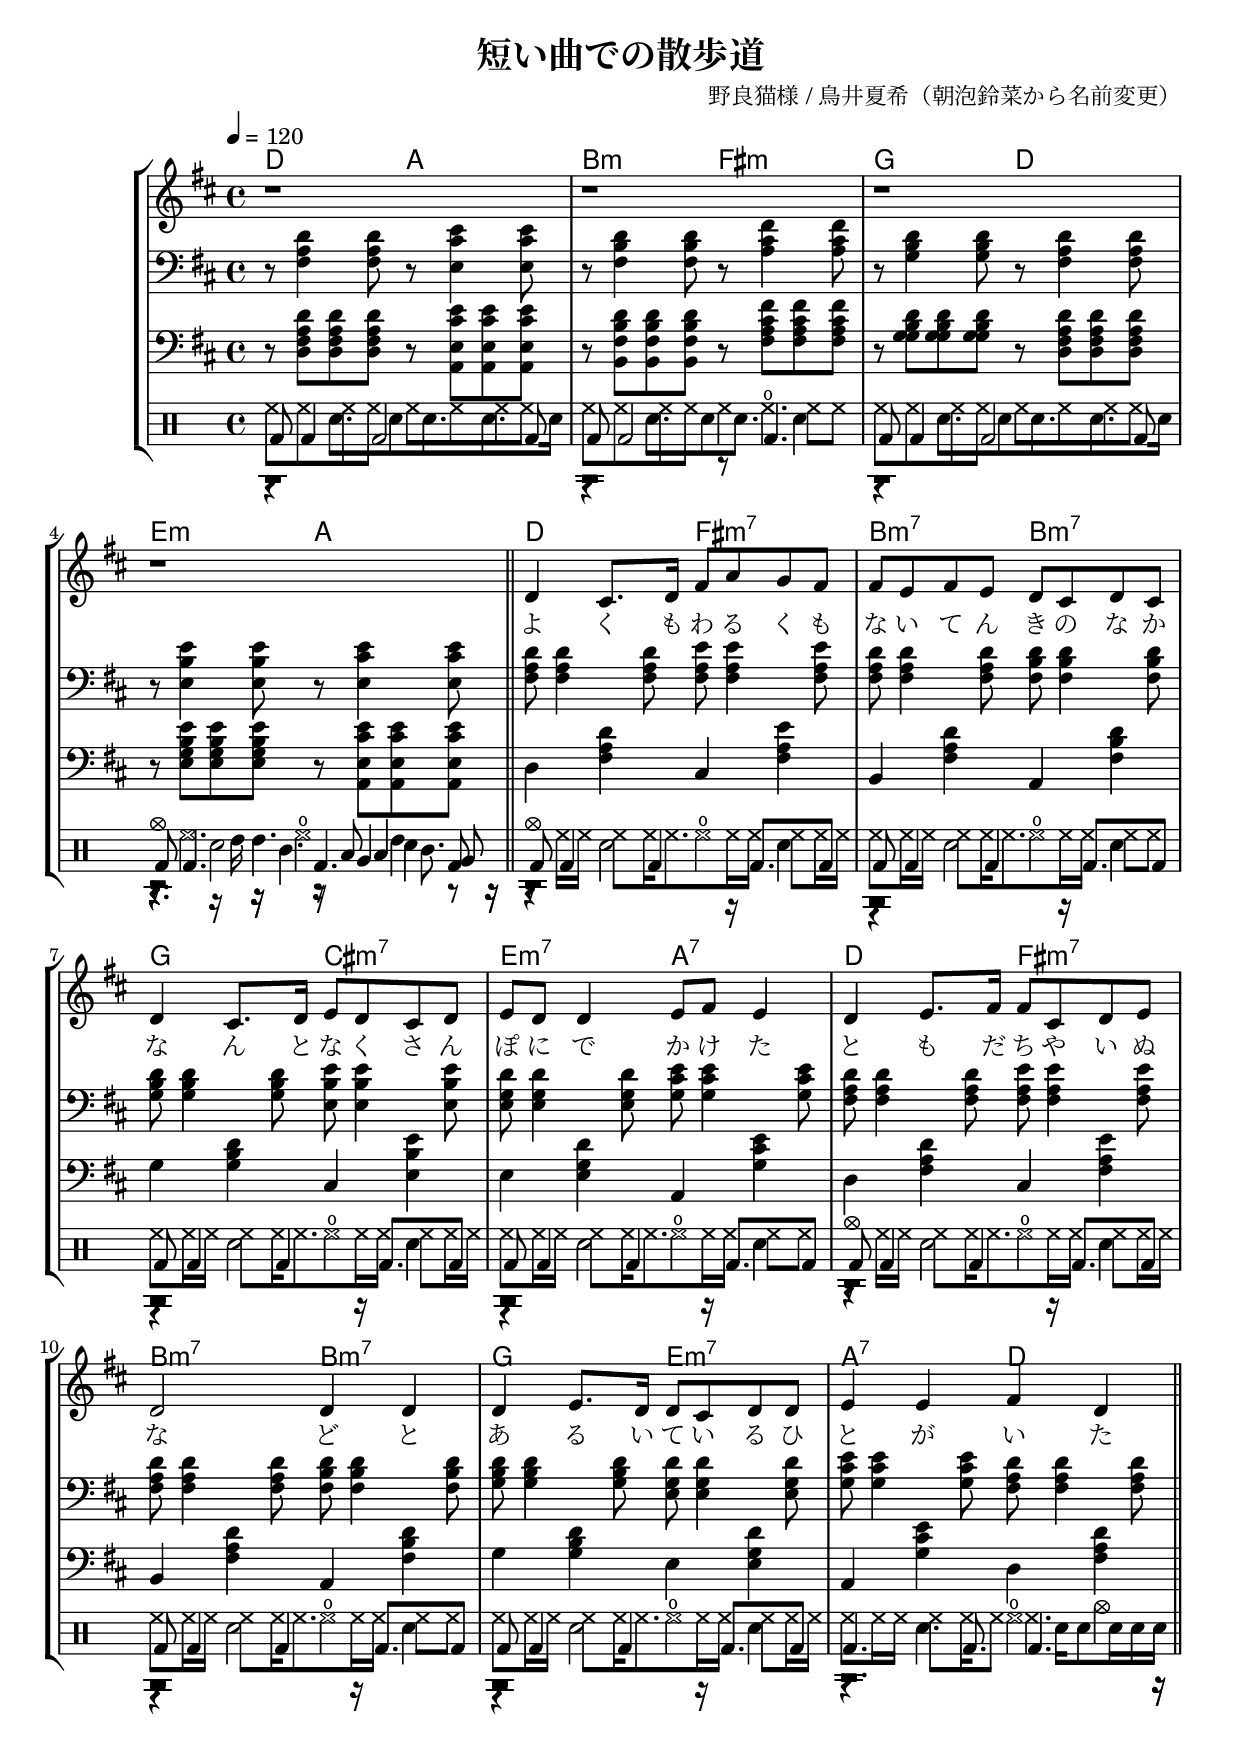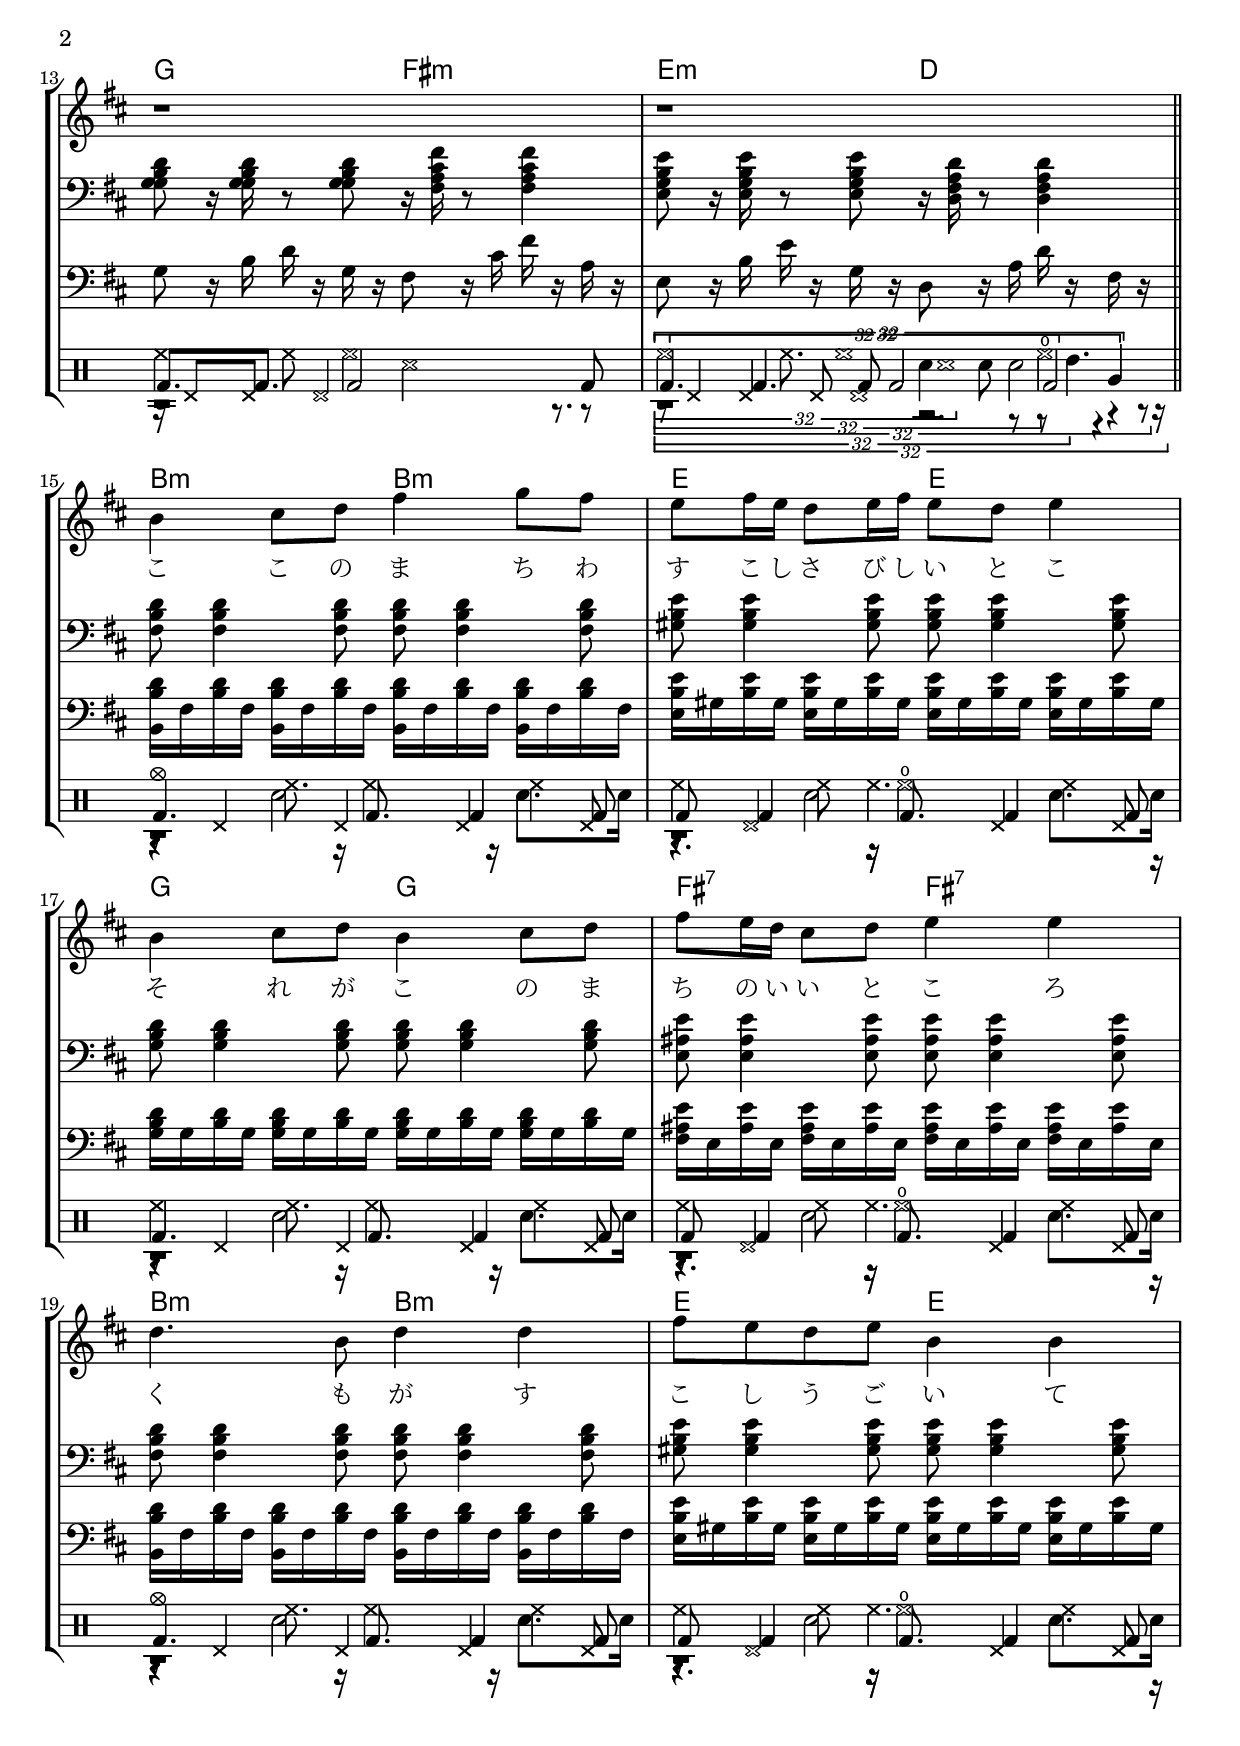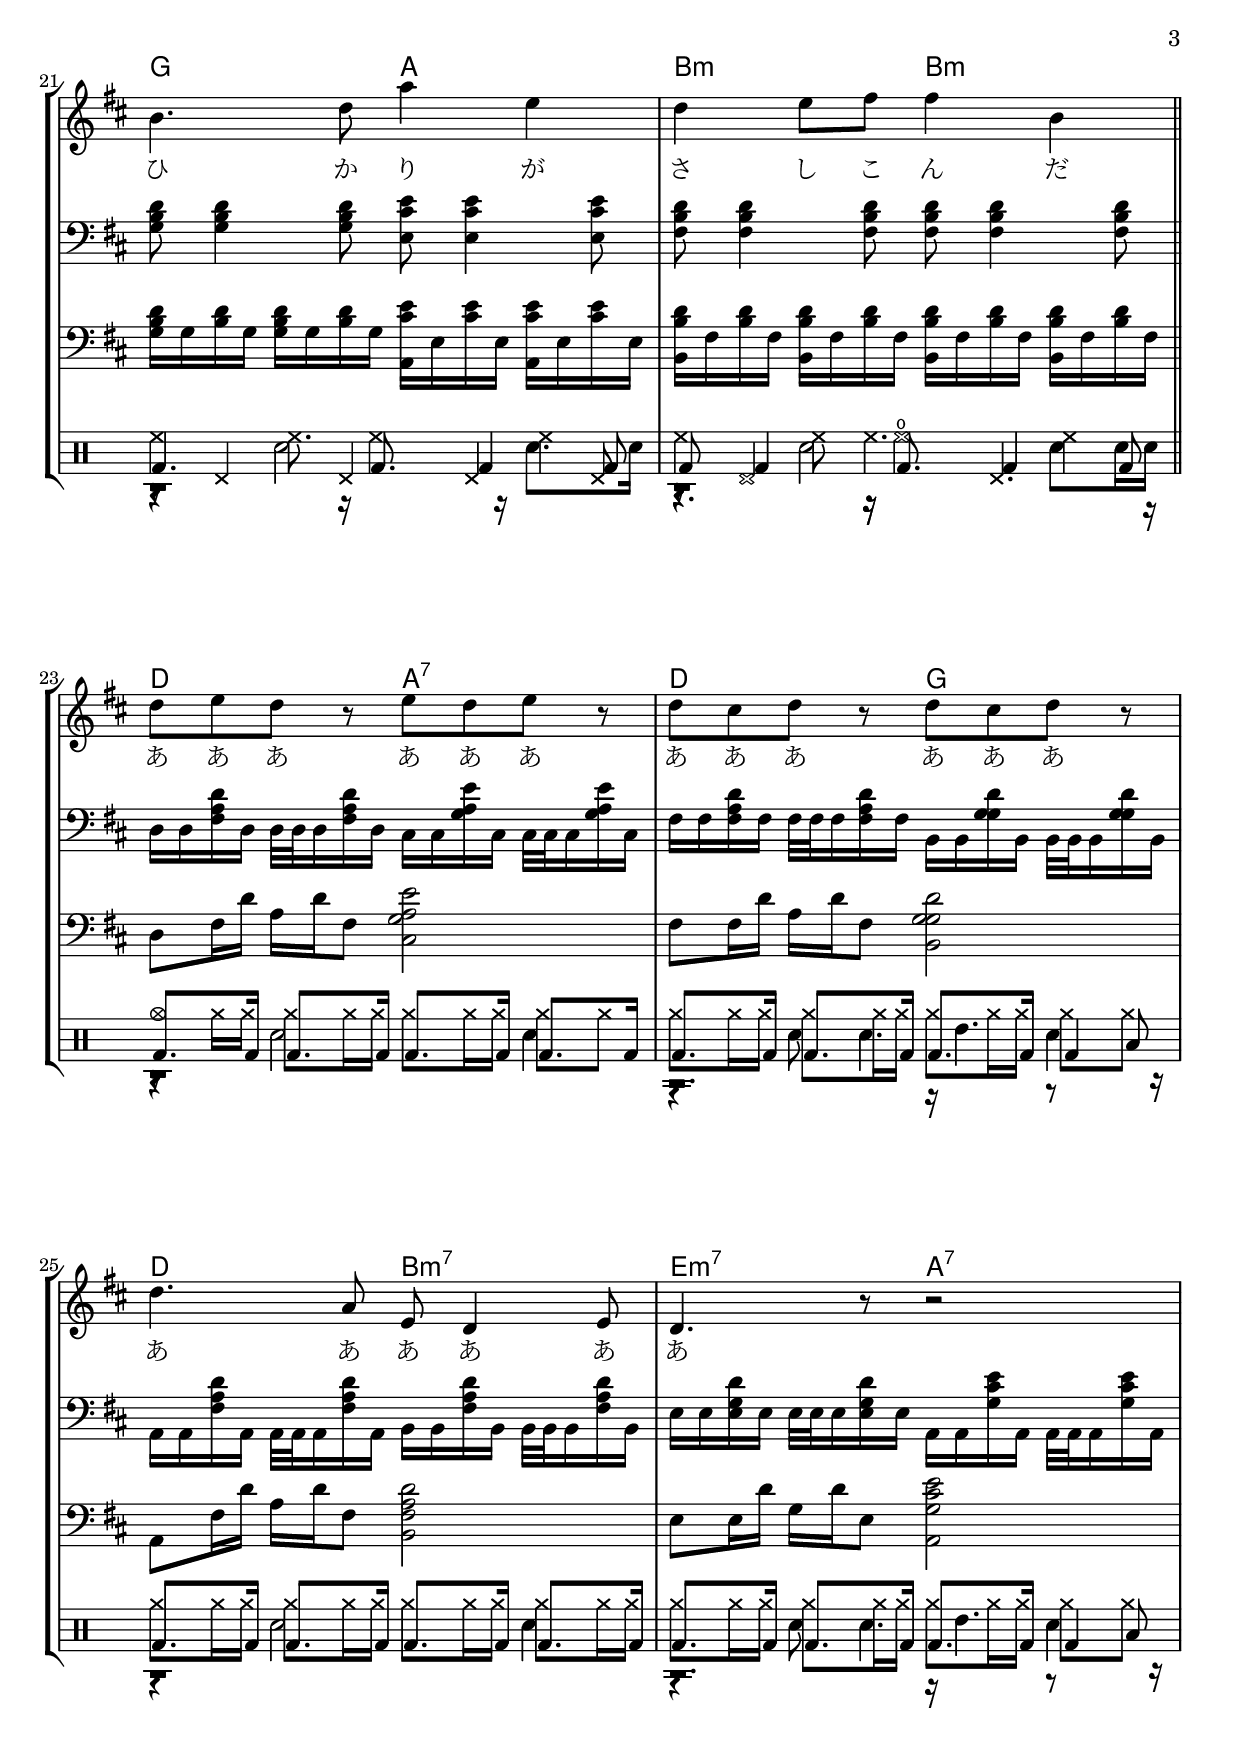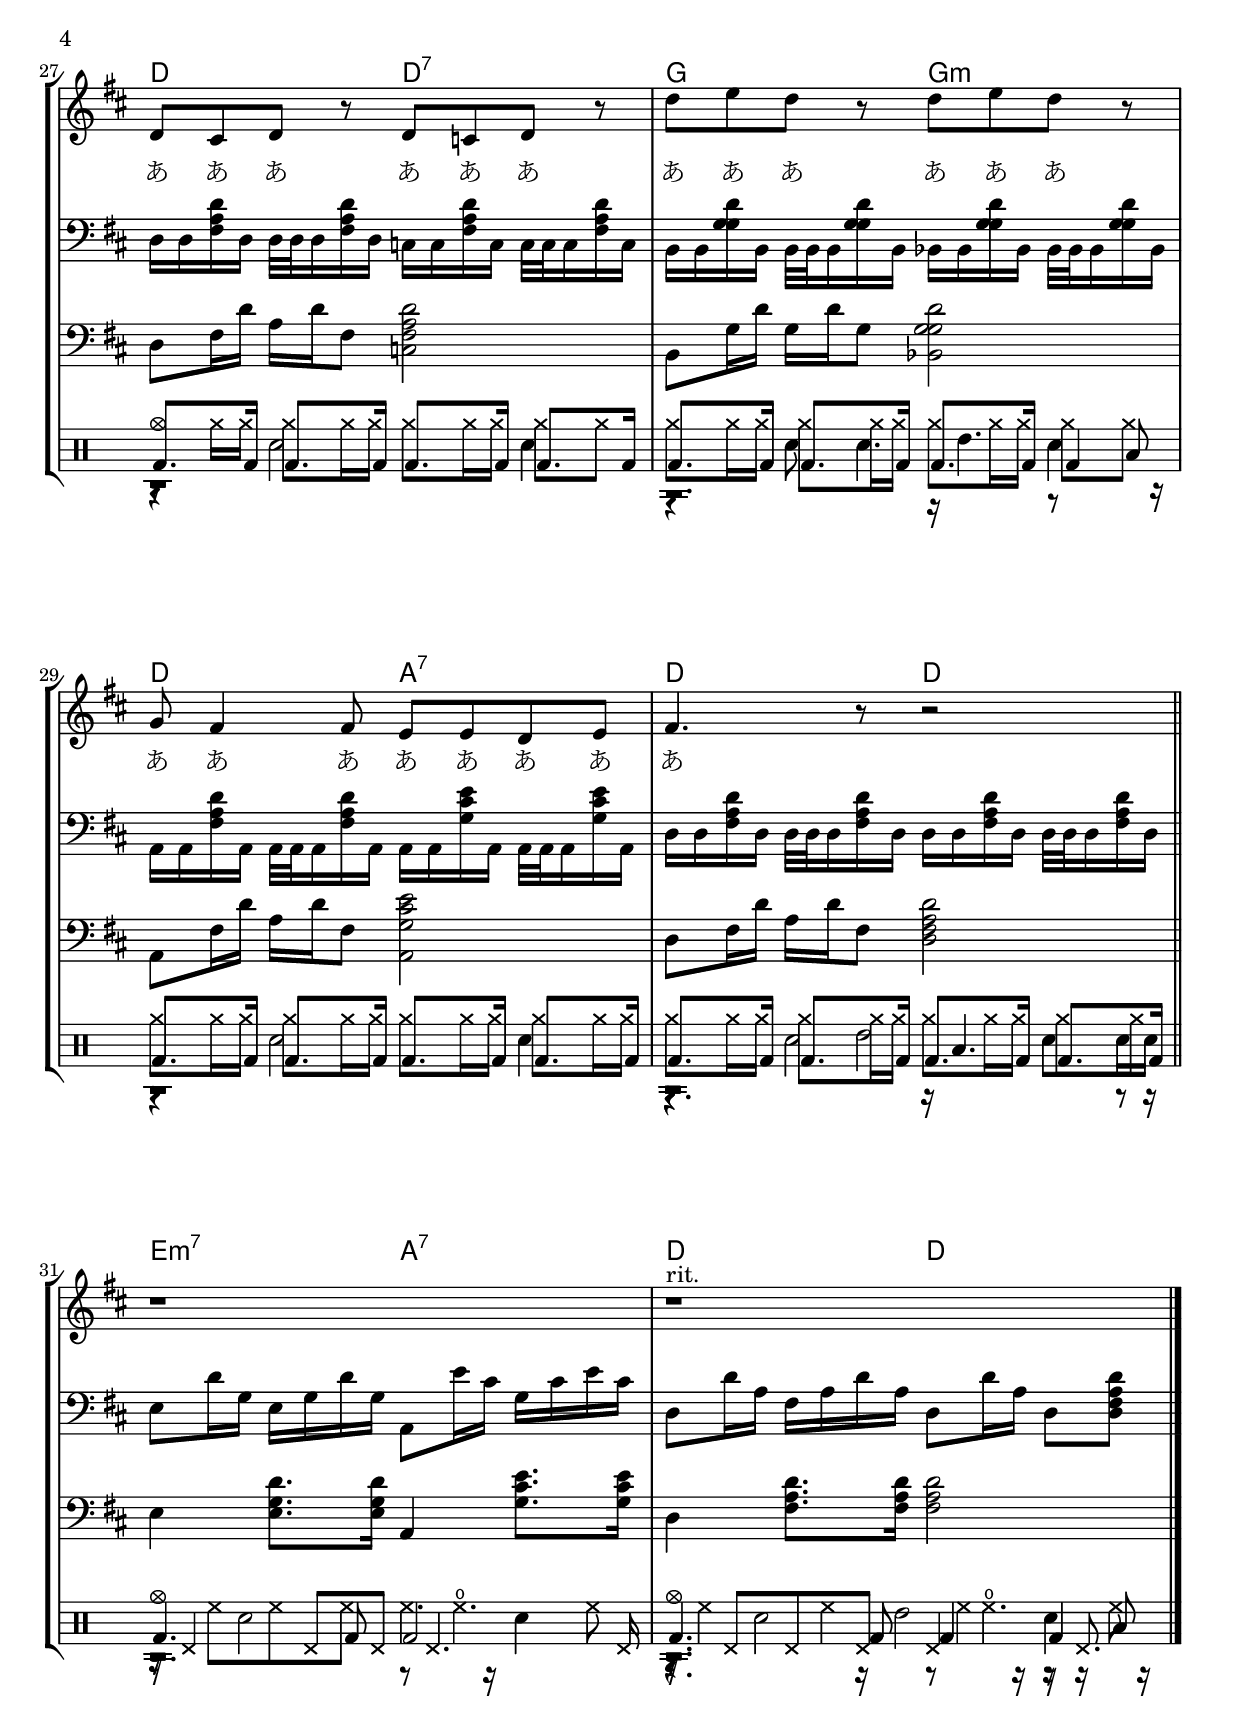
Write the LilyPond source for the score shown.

\version "2.12.1"

\header {
	title = \markup {短い曲での散歩道}
	composer = \markup \center-column {"野良猫様 / 鳥井夏希（朝泡鈴菜から名前変更）"}
}

harmony = \chordmode {
	d2 a b:m fis:m g d e:m a 

	d fis:min7 b:min7 b:min7 g cis:min7 e:min7 a:7 d fis:min7 b:min7 b:min7 g e:min7 a:7 d 

	g fis:m e:m d 

	b:m b:m e e g g fis:7 fis:7 b:m b:m e e g a b:m b:m 

	d a:7 d g d b:min7 e:min7 a:7 d d:7 g g:m d a:7 d d 

	e:min7 a:7 d d 
}

melody = {
	\key d \major
	\tempo 4 = 120
	r1 | r1 | r1 | r1   
	\set Staff.midiInstrument = #"mmi0.42"
	 d'4  cis'8.  d'16  fis'8  a'8  g'8  fis'8 
	fis'8  e'8  fis'8  e'8  d'8  cis'8  d'8  cis'8 
	d'4  cis'8.  d'16  e'8  d'8  cis'8  d'8 
	e'8  d'8  d'4  e'8  fis'8  e'4 
	d'4  e'8.  fis'16  fis'8  cis'8  d'8  e'8 
	d'2  d'4  d'4 
	d'4  e'8.  d'16  d'8  cis'8  d'8  d'8 
	e'4  e'4  fis'4  d'4
	r1 | r1   
	\set Staff.midiInstrument = #"mmi0.42"
	 b'4  cis''8  d''8  fis''4  g''8  fis''8 
	e''8  fis''16  e''16  d''8  e''16  fis''16  e''8  d''8  e''4 
	b'4  cis''8  d''8  b'4  cis''8  d''8 
	fis''8  e''16  d''16  cis''8  d''8  e''4  e''4 
	d''4.  b'8  d''4  d''4 
	fis''8  e''8  d''8  e''8  b'4  b'4 
	b'4.  d''8  a''4  e''4 
	d''4  e''8  fis''8  fis''4  b'4
	\set Staff.midiInstrument = #"Recorder"
	 d''8  e''8  d''8  r8  e''8  d''8  e''8  r8 
	d''8  cis''8  d''8  r8  d''8  cis''8  d''8  r8 
	d''4.  a'8  e'8  d'4  e'8 
	d'4.  r8  r2 
	d'8  cis'8  d'8  r8  d'8  c'8  d'8  r8 
	d''8  e''8  d''8  r8  d''8  e''8  d''8  r8 
	g'8  fis'4  fis'8  e'8  e'8  d'8  e'8 
	fis'4.  r8  r2
	r1 | r1^"rit." \bar "|."
}

words = \lyricmode {
	
	よ  く  も  わ  る  く  も  な  い  て  ん  き  の  な  か  な  ん  と  な  く  さ  ん  ぽ  に  で  か  け  た  と  も  だ  ち  や  い  ぬ  な  ど  と  あ  る  い  て  い  る  ひ  と  が  い  た  
	
	こ  こ  の  ま  ち  わ  す  こ  し  さ  び  し  い  と  こ  そ  れ  が  こ  の  ま  ち  の  い  い  と  こ  ろ  く  も  が  す  こ  し  う  ご  い  て  ひ  か  り  が  さ  し  こ  ん  だ  
	あ  あ  あ  あ  あ  あ  あ  あ  あ  あ  あ  あ  あ  あ  あ  あ  あ  あ  あ  あ  あ  あ  あ  あ  あ  あ  あ  あ  あ  あ  あ  あ  あ  あ  あ  あ  あ  あ  
	
}

tempochange = {
	\tempo 4 = 120
	r1 | r1 | r1 | r1 \bar "||"
	\tempo 4 = 120
	r1 | r1 | r1 | r1 | r1 | r1 | r1 | r1 \bar "||"
	\tempo 4 = 120
	r1 | r1 \bar "||"
	\tempo 4 = 120
	r1 | r1 | r1 | r1 | r1 | r1 | r1 | r1 \bar "||"
	\tempo 4 = 120
	r1 | r1 | r1 | r1 | r1 | r1 | r1 | r1 \bar "||"
	\tempo 4 = 120
	r1 | \tempo 4 = 90 r2 \tempo 4 = 80 r2 \bar "|."
}

mainacc = {
	\clef bass
	\set Staff.midiInstrument = #"Electric Piano 1"
	\key d \major
	\tempo 4 = 120
	r8 <fis a d'>4 <fis a d'>8
	r8 <e cis' e'>4 <e cis' e'>8
	r8 <fis b d'>4 <fis b d'>8
	r8 <a cis' fis'>4 <a cis' fis'>8
	r8 <g b d'>4 <g b d'>8
	r8 <fis a d'>4 <fis a d'>8
	r8 <e b e'>4 <e b e'>8
	r8 <e cis' e'>4 <e cis' e'>8
	\bar "||"

	\set Staff.midiInstrument = #"Electric Grand"
	<fis a d'>8 <fis a d'>4 <fis a d'>8
	<fis a e'>8 <fis a e'>4 <fis a e'>8
	<fis a d'>8 <fis a d'>4 <fis a d'>8
	<fis b d'>8 <fis b d'>4 <fis b d'>8
	<g b d'>8 <g b d'>4 <g b d'>8
	<e b e'>8 <e b e'>4 <e b e'>8
	<e g d'>8 <e g d'>4 <e g d'>8
	<g cis' e'>8 <g cis' e'>4 <g cis' e'>8
	<fis a d'>8 <fis a d'>4 <fis a d'>8
	<fis a e'>8 <fis a e'>4 <fis a e'>8
	<fis a d'>8 <fis a d'>4 <fis a d'>8
	<fis b d'>8 <fis b d'>4 <fis b d'>8
	<g b d'>8 <g b d'>4 <g b d'>8
	<e g d'>8 <e g d'>4 <e g d'>8
	<g cis' e'>8 <g cis' e'>4 <g cis' e'>8
	<fis a d'>8 <fis a d'>4 <fis a d'>8
	\bar "||"

	\set Staff.midiInstrument = #"Bright Acoustic"
	<g g b d'>8 r16 <g g b d'>16 r8     <g g b d'>8
	r16 <fis a cis' fis'>16 r8     <fis a cis' fis'>4
	<e g b e'>8 r16 <e g b e'>16 r8     <e g b e'>8
	r16 <d fis a d'>16 r8     <d fis a d'>4
	\bar "||"

	\set Staff.midiInstrument = #"Electric Grand"
	<fis b d'>8 <fis b d'>4 <fis b d'>8
	<fis b d'>8 <fis b d'>4 <fis b d'>8
	<gis b e'>8 <gis b e'>4 <gis b e'>8
	<gis b e'>8 <gis b e'>4 <gis b e'>8
	<g b d'>8 <g b d'>4 <g b d'>8
	<g b d'>8 <g b d'>4 <g b d'>8
	<e ais e'>8 <e ais e'>4 <e ais e'>8
	<e ais e'>8 <e ais e'>4 <e ais e'>8
	<fis b d'>8 <fis b d'>4 <fis b d'>8
	<fis b d'>8 <fis b d'>4 <fis b d'>8
	<gis b e'>8 <gis b e'>4 <gis b e'>8
	<gis b e'>8 <gis b e'>4 <gis b e'>8
	<g b d'>8 <g b d'>4 <g b d'>8
	<e cis' e'>8 <e cis' e'>4 <e cis' e'>8
	<fis b d'>8 <fis b d'>4 <fis b d'>8
	<fis b d'>8 <fis b d'>4 <fis b d'>8
	\bar "||"

	\set Staff.midiInstrument = #"Electric Grand"
	d16 d16 <fis a d'>16 d16   d32 d32 d16 <fis a d'>16 d16
	cis16 cis16 <g a e'>16 cis16   cis32 cis32 cis16 <g a e'>16 cis16
	fis16 fis16 <fis a d'>16 fis16   fis32 fis32 fis16 <fis a d'>16 fis16
	b,16 b,16 <g g d'>16 b,16   b,32 b,32 b,16 <g g d'>16 b,16
	a,16 a,16 <fis a d'>16 a,16   a,32 a,32 a,16 <fis a d'>16 a,16
	b,16 b,16 <fis a d'>16 b,16   b,32 b,32 b,16 <fis a d'>16 b,16
	e16 e16 <e g d'>16 e16   e32 e32 e16 <e g d'>16 e16
	a,16 a,16 <g cis' e'>16 a,16   a,32 a,32 a,16 <g cis' e'>16 a,16
	d16 d16 <fis a d'>16 d16   d32 d32 d16 <fis a d'>16 d16
	c16 c16 <fis a d'>16 c16   c32 c32 c16 <fis a d'>16 c16
	b,16 b,16 <g g d'>16 b,16   b,32 b,32 b,16 <g g d'>16 b,16
	bes,16 bes,16 <g g d'>16 bes,16   bes,32 bes,32 bes,16 <g g d'>16 bes,16
	a,16 a,16 <fis a d'>16 a,16   a,32 a,32 a,16 <fis a d'>16 a,16
	a,16 a,16 <g cis' e'>16 a,16   a,32 a,32 a,16 <g cis' e'>16 a,16
	d16 d16 <fis a d'>16 d16   d32 d32 d16 <fis a d'>16 d16
	d16 d16 <fis a d'>16 d16   d32 d32 d16 <fis a d'>16 d16
	\bar "||"

	\set Staff.midiInstrument = #"Electric Grand"
	e8 d'16 g16   e16 g16 d'16 g16
	a,8 e'16 cis'16   g16 cis'16 e'16 cis'16
	d8 d'16 a16   fis16 a16 d'16 a16
	d8 d'16 a16 d8 <d fis a d'>8
	\bar "|."
}

subacc = {
	\clef bass
	\set Staff.midiInstrument = #"Whistle"
	\key d \major
	\tempo 4 = 120
	r8 <d fis a d'>8 <d fis a d'>8 <d fis a d'>8
	r8 <a, e cis' e'>8 <a, e cis' e'>8 <a, e cis' e'>8
	r8 <b, fis b d'>8 <b, fis b d'>8 <b, fis b d'>8
	r8 <fis a cis' fis'>8 <fis a cis' fis'>8 <fis a cis' fis'>8
	r8 <g g b d'>8 <g g b d'>8 <g g b d'>8
	r8 <d fis a d'>8 <d fis a d'>8 <d fis a d'>8
	r8 <g e b e'>8 <g e b e'>8 <g e b e'>8
	r8 <a, e cis' e'>8 <a, e cis' e'>8 <a, e cis' e'>8
	\bar "||"

	\set Staff.midiInstrument = #"Clav"
	d4 <fis a d'>4
	cis4 <fis a e'>4
	b,4 <fis a d'>4
	a,4 <fis b d'>4
	g4 <g b d'>4
	cis4 <e b e'>4
	e4 <e g d'>4
	a,4 <g cis' e'>4
	d4 <fis a d'>4
	cis4 <fis a e'>4
	b,4 <fis a d'>4
	a,4 <fis b d'>4
	g4 <g b d'>4
	e4 <e g d'>4
	a,4 <g cis' e'>4
	d4 <fis a d'>4
	\bar "||"

	\set Staff.midiInstrument = #"Electric Piano 1"
	g8r16b16d'16r16g16r16
	fis8r16cis'16fis'16r16a16r16
	e8r16b16e'16r16g16r16
	d8r16a16d'16r16fis16r16
	\bar "||"

	\set Staff.midiInstrument = #"Harmonica"
	<b, b d'>16 fis16 <b d'>16 fis16   <b, b d'>16 fis16 <b d'>16 fis16
	<b, b d'>16 fis16 <b d'>16 fis16   <b, b d'>16 fis16 <b d'>16 fis16
	<e b e'>16 gis16 <b e'>16 gis16   <e b e'>16 gis16 <b e'>16 gis16
	<e b e'>16 gis16 <b e'>16 gis16   <e b e'>16 gis16 <b e'>16 gis16
	<g b d'>16 g16 <b d'>16 g16   <g b d'>16 g16 <b d'>16 g16
	<g b d'>16 g16 <b d'>16 g16   <g b d'>16 g16 <b d'>16 g16
	<fis ais e'>16 e16 <ais e'>16 e16   <fis ais e'>16 e16 <ais e'>16 e16
	<fis ais e'>16 e16 <ais e'>16 e16   <fis ais e'>16 e16 <ais e'>16 e16
	<b, b d'>16 fis16 <b d'>16 fis16   <b, b d'>16 fis16 <b d'>16 fis16
	<b, b d'>16 fis16 <b d'>16 fis16   <b, b d'>16 fis16 <b d'>16 fis16
	<e b e'>16 gis16 <b e'>16 gis16   <e b e'>16 gis16 <b e'>16 gis16
	<e b e'>16 gis16 <b e'>16 gis16   <e b e'>16 gis16 <b e'>16 gis16
	<g b d'>16 g16 <b d'>16 g16   <g b d'>16 g16 <b d'>16 g16
	<a, cis' e'>16 e16 <cis' e'>16 e16   <a, cis' e'>16 e16 <cis' e'>16 e16
	<b, b d'>16 fis16 <b d'>16 fis16   <b, b d'>16 fis16 <b d'>16 fis16
	<b, b d'>16 fis16 <b d'>16 fis16   <b, b d'>16 fis16 <b d'>16 fis16
	\bar "||"

	\set Staff.midiInstrument = #"Marimba"
	d8 fis16 d' a d' fis8
	<cis g a e'>2
	fis8 fis16 d' a d' fis8
	<b, g g d'>2
	a,8 fis16 d' a d' fis8
	<b, fis a d'>2
	e8 e16 d' g d' e8
	<a, g cis' e'>2
	d8 fis16 d' a d' fis8
	<c fis a d'>2
	b,8 g16 d' g d' g8
	<bes, g g d'>2
	a,8 fis16 d' a d' fis8
	<a, g cis' e'>2
	d8 fis16 d' a d' fis8
	<d fis a d'>2
	\bar "||"

	\set Staff.midiInstrument = #"Marimba"
	e4 <e g d'>8. <e g d'>16
	a,4 <g cis' e'>8. <g cis' e'>16
	d4 <fis a d'>8. <fis a d'>16
	<fis a d'>2
	\bar "|."
}

percA = {
	\drummode {
	hh8 hh8 hh8 hh8 hh8 hh8 hh8 hh8  |hh8 hh8 hh8 hh8 hh4 hh8 hh8  |hh8 hh8 hh8 hh8 hh8 hh8 hh8 hh8  |r8 hh2. r8  \bar "||"
	r2 hho2  |r2 hho2  |r2 hho2  |r2 hho2  |r2 hho2  |r2 hho2  |r2 hho2  |r2 hho2  \bar "||"
	hh4 hh8 hh2 r8  |\times 16/32{ hh2 hh8. hh1 r4 r16 } \bar "||"
	r4 hh8. hh4 r16 hh4  |hh4 hh8 hh4. hh4  |hh4 hh8. hh4 r16 hh4  |hh4 hh8 hh4. hh4  |r4 hh8. hh4 r16 hh4  |hh4 hh8 hh4. hh4  |hh4 hh8. hh4 r16 hh4  |hh4 hh8 hh4. hh4  \bar "||"
	r8 cymr16 cymr16 cymr8 cymr16 cymr16 cymr8 cymr16 cymr16 cymr8 cymr8  |cymr8 cymr16 cymr16 cymr8 cymr16 cymr16 cymr8 cymr16 cymr16 cymr8 cymr8  |cymr8 cymr16 cymr16 cymr8 cymr16 cymr16 cymr8 cymr16 cymr16 cymr8 cymr16 cymr16  |cymr8 cymr16 cymr16 cymr8 cymr16 cymr16 cymr8 cymr16 cymr16 cymr8 cymr8  |r8 cymr16 cymr16 cymr8 cymr16 cymr16 cymr8 cymr16 cymr16 cymr8 cymr8  |cymr8 cymr16 cymr16 cymr8 cymr16 cymr16 cymr8 cymr16 cymr16 cymr8 cymr8  |cymr8 cymr16 cymr16 cymr8 cymr16 cymr16 cymr8 cymr16 cymr16 cymr8 cymr16 cymr16  |cymr8 cymr16 cymr16 cymr8 cymr16 cymr16 cymr8 cymr16 cymr16 cymr8 cymr8  \bar "||"
	r2 r8 hho4.  |r2 r8 hho4.  \bar "|."
	}
}

percB = {
	\drummode {
	r4 sn8. sn8 sn8. sn8. sn16  |r4 sn8. sn8 sn8. sn4  |r4 sn8. sn8 sn8. sn8. sn16  |r4 sn2 sn4  \bar "||"
	r8 hh16 hh16 hh8 hh16 hh8. hh16 hh16 hh8 hh16 hh16  |hh8 hh16 hh16 hh8 hh16 hh8. hh16 hh16 hh8 hh8  |hh8 hh16 hh16 hh8 hh16 hh8. hh16 hh16 hh8 hh16 hh16  |hh8 hh16 hh16 hh8 hh16 hh8. hh16 hh16 hh8 hh8  |r8 hh16 hh16 hh8 hh16 hh8. hh16 hh16 hh8 hh16 hh16  |hh8 hh16 hh16 hh8 hh16 hh8. hh16 hh16 hh8 hh8  |hh8 hh16 hh16 hh8 hh16 hh8. hh16 hh16 hh8 hh16 hh16  |hh8 hh16 hh16 hh8 hh16 hh8 hh4. r16  \bar "||"
	r16 hhp8 hhp8 hhp2 r8.  |\times 16/32{ r8 hhp4 hhp4 hhp8 hhp1 r4 } \bar "||"
	r8 hhp4 hhp4 hhp4 hhp8  |r8 hhp2 hhp4 hhp8  |r8 hhp4 hhp4 hhp4 hhp8  |r8 hhp2 hhp4 hhp8  |r8 hhp4 hhp4 hhp4 hhp8  |r8 hhp2 hhp4 hhp8  |r8 hhp4 hhp4 hhp4 hhp8  |r8 hhp2 hhp4.  \bar "||"
	r4 sn2 sn4  |r4 sn8 sn4. sn4  |r4 sn2 sn4  |r4 sn8 sn4. sn4  |r4 sn2 sn4  |r4 sn8 sn4. sn4  |r4 sn2 sn4  |r4 sn2 sn8 sn16 sn16  \bar "||"
	r8 hh8 hh8 hh8 hh4. hh8  |r16 hh4 hh4 hh4 r16 hh8  \bar "|."
	}
}

percC = {
	\drummode {
	bd8 bd4 bd2 bd8  |bd8 bd2 bd4.  |bd8 bd4 bd2 bd8  |bd8 bd4. bd4. bd8  \bar "||"
	r4 sn2 sn4  |r4 sn2 sn4  |r4 sn2 sn4  |r4 sn2 sn4  |r4 sn2 sn4  |r4 sn2 sn4  |r4 sn2 sn4  |r4 sn4. sn16 sn8 sn16 sn16 sn16  \bar "||"
	r1  |\times 16/32{ r1 r2 hho2 } \bar "||"
	r4 sn2 sn8. sn16  |r4 sn2 sn8. sn16  |r4 sn2 sn8. sn16  |r4 sn2 sn8. sn16  |r4 sn2 sn8. sn16  |r4 sn2 sn8. sn16  |r4 sn2 sn8. sn16  |r4 sn2 sn8 sn16 sn16  \bar "||"
	bd8. bd16 bd8. bd16 bd8. bd16 bd8. bd16  |bd8. bd16 bd8. bd16 bd8. bd16 bd4  |bd8. bd16 bd8. bd16 bd8. bd16 bd8. bd16  |bd8. bd16 bd8. bd16 bd8. bd16 bd4  |bd8. bd16 bd8. bd16 bd8. bd16 bd8. bd16  |bd8. bd16 bd8. bd16 bd8. bd16 bd4  |bd8. bd16 bd8. bd16 bd8. bd16 bd8. bd16  |bd8. bd16 bd8. bd16 bd8. bd16 bd8. bd16  \bar "||"
	r16 hhp4 hhp8 hhp8 hhp4. hhp16  |r8 hhp8 hhp8 hhp8 hhp4 r16 hhp8.  \bar "|."
	}
}

percD = {
	\drummode {
	r1  |r2 r8 hho4.  |r1  |r4. r16 hho2 r16  \bar "||"
	bd8 bd4 bd4 r16 bd8. bd8  |bd8 bd4 bd4 r16 bd8. bd8  |bd8 bd4 bd4 r16 bd8. bd8  |bd8 bd4 bd4 r16 bd8. bd8  |bd8 bd4 bd4 r16 bd8. bd8  |bd8 bd4 bd4 r16 bd8. bd8  |bd8 bd4 bd4 r16 bd8. bd8  |bd4. bd8. bd4. r16  \bar "||"
	bd8. bd8. bd2 bd8  |\times 16/32{ bd4. bd4. bd8 bd2 r8 bd2 } \bar "||"
	bd4. r16 bd8. bd4 bd8  |bd8 bd4 r16 bd8. bd4 bd8  |bd4. r16 bd8. bd4 bd8  |bd8 bd4 r16 bd8. bd4 bd8  |bd4. r16 bd8. bd4 bd8  |bd8 bd4 r16 bd8. bd4 bd8  |bd4. r16 bd8. bd4 bd8  |bd8 bd4 r16 bd8. bd4 bd8  \bar "||"
	r1  |r2 r16 tommh4. r16  |r1  |r2 r16 tommh4. r16  |r1  |r2 r16 tommh4. r16  |r1  |r4. tommh2 r8  \bar "||"
	r8. sn2 r16 sn4  |r8. sn2 r16 sn4  \bar "|."
	}
}

percE = {
	\drummode {
	r1 |r1 |r1 |cymc1  \bar "||"
	cymc1  |r1 |r1 |r1 |cymc1  |r1 |r1 |r2. cymc4  \bar "||"
	r2 ss2  |\times 16/32{ r1 ss1 } \bar "||"
	r1  |r4. r16 hho2 r16  |r1  |r4. r16 hho2 r16  |r1  |r4. r16 hho2 r16  |r1  |r4. r16 hho2 r16  \bar "||"
	r1  |r2. r8 toml8  |r1  |r2. r8 toml8  |r1  |r2. r8 toml8  |r1  |r2 r16 toml4. r16  \bar "||"
	bd4. bd8 bd2  |bd4. bd8 bd4 bd4  \bar "|."
	}
}

percF = {
	\drummode {
	r1 |r1 |r1 |r4 r16 tommh16 tommh4. tommh4  \bar "||"
	r1 | r1 | r1 | r1 | r1 | r1 | r1 | r1 \bar "||"
	r1 |\times 16/32{ r1 sn4 sn8 sn2 r8 } \bar "||"
	cymc1  |r1 |r1 |r1 |cymc1  |r1 |r1 |r1 \bar "||"
	cymc1  |r1 |r1 |r1 |cymc1  |r1 |r1 |r1 \bar "||"
	cymc1  |cymc1  \bar "|."
	}
}

percG = {
	\drummode {
	r1 |r1 |r1 |r4. r16 tomml4. tomml8.  \bar "||"
	r1 | r1 | r1 | r1 | r1 | r1 | r1 | r1 \bar "||"
	r1 |r1 \bar "||"
	r1 | r1 | r1 | r1 | r1 | r1 | r1 | r1 \bar "||"
	r1 | r1 | r1 | r1 | r1 | r1 | r1 | r1 \bar "||"
	r1 |r4. r16 tommh2 r16  \bar "|."
	}
}

percH = {
	\drummode {
	r1 |r1 |r1 |r2 r16 toml8 toml4 r16  \bar "||"
	r1 | r1 | r1 | r1 | r1 | r1 | r1 | r1 \bar "||"
	r1 |\times 16/32{ r1 r2 r8 tommh4. } \bar "||"
	r1 | r1 | r1 | r1 | r1 | r1 | r1 | r1 \bar "||"
	r1 | r1 | r1 | r1 | r1 | r1 | r1 | r1 \bar "||"
	r1 |r2. r8 toml8  \bar "|."
	}
}

percI = {
	\drummode {
	r1 |r1 |r1 |r2 r8 tomfh4 tomfh8  \bar "||"
	r1 | r1 | r1 | r1 | r1 | r1 | r1 | r1 \bar "||"
	r1 |\times 16/32{ r1 r2. tomfh4 } \bar "||"
	r1 | r1 | r1 | r1 | r1 | r1 | r1 | r1 \bar "||"
	r1 | r1 | r1 | r1 | r1 | r1 | r1 | r1 \bar "||"
	r1 | r1 \bar "|."
	}
}

\score {
	<<
		\new StaffGroup <<
			\new ChordNames {\harmony}
			\new Voice = "melody" {\melody}
			\new Lyrics \lyricsto "melody" \words
			\new Staff = "mainacc" {\mainacc}
			\new Staff = "subacc" {\subacc}
			\new DrumStaff <<
				\new DrumVoice {\percA}
				\new DrumVoice {\percB}
				\new DrumVoice {\percC}
				\new DrumVoice {\percD}
				\new DrumVoice {\percE}
				\new DrumVoice {\percF}
				\new DrumVoice {\percG}
				\new DrumVoice {\percH}
				\new DrumVoice {\percI}
			>>
		>>
	>>
	\layout { }
}
